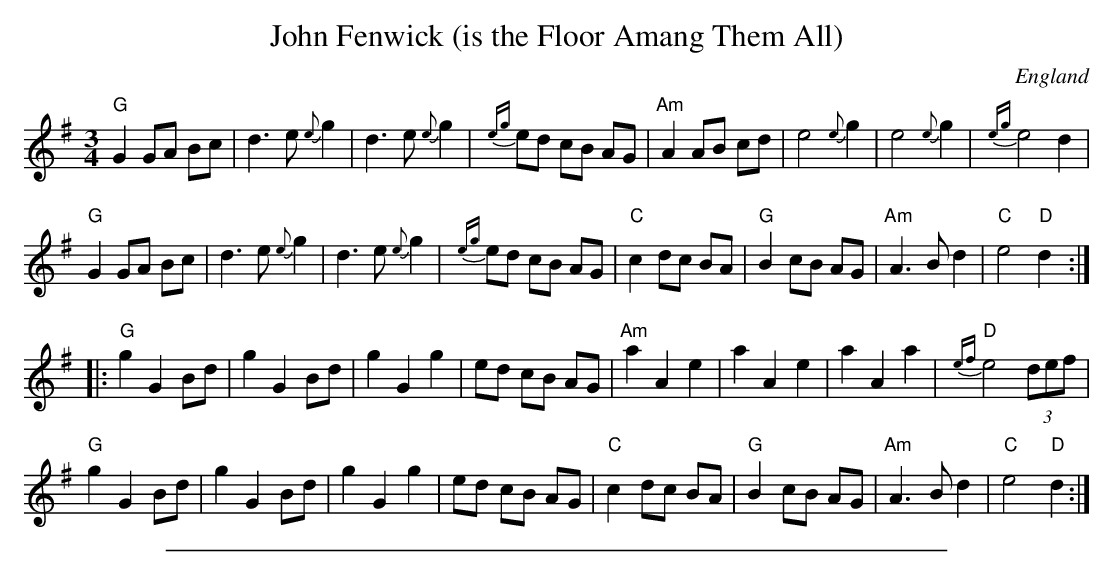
X:1
T: John Fenwick (is the Floor Amang Them All)
M:3/4
L:1/8
O:England
K:G
"G"G2GA Bc| d3e {e}g2| d3e {e}g2| {eg}ed cB AG|\
"Am"A2 AB cd| e4 {e}g2| e4 {e}g2| {eg}e4 d2|
"G"G2 GA Bc| d3e {e}g2| d3e {e}g2| {eg}ed cB AG|\
"C"c2 dc BA| "G"B2 cB AG| "Am"A3B d2| "C"e4 "D"d2::
"G"g2 G2 Bd| g2 G2 Bd| g2 G2 g2| ed cB AG|\
"Am"a2 A2 e2| a2 A2 e2| a2 A2 a2| "D"{ef}e4 (3def|
"G"g2 G2 Bd| g2 G2 Bd| g2 G2 g2| ed cB AG|\
"C"c2 dc BA| "G"B2 cB AG| "Am"A3B d2| "C"e4 "D"d2:|
